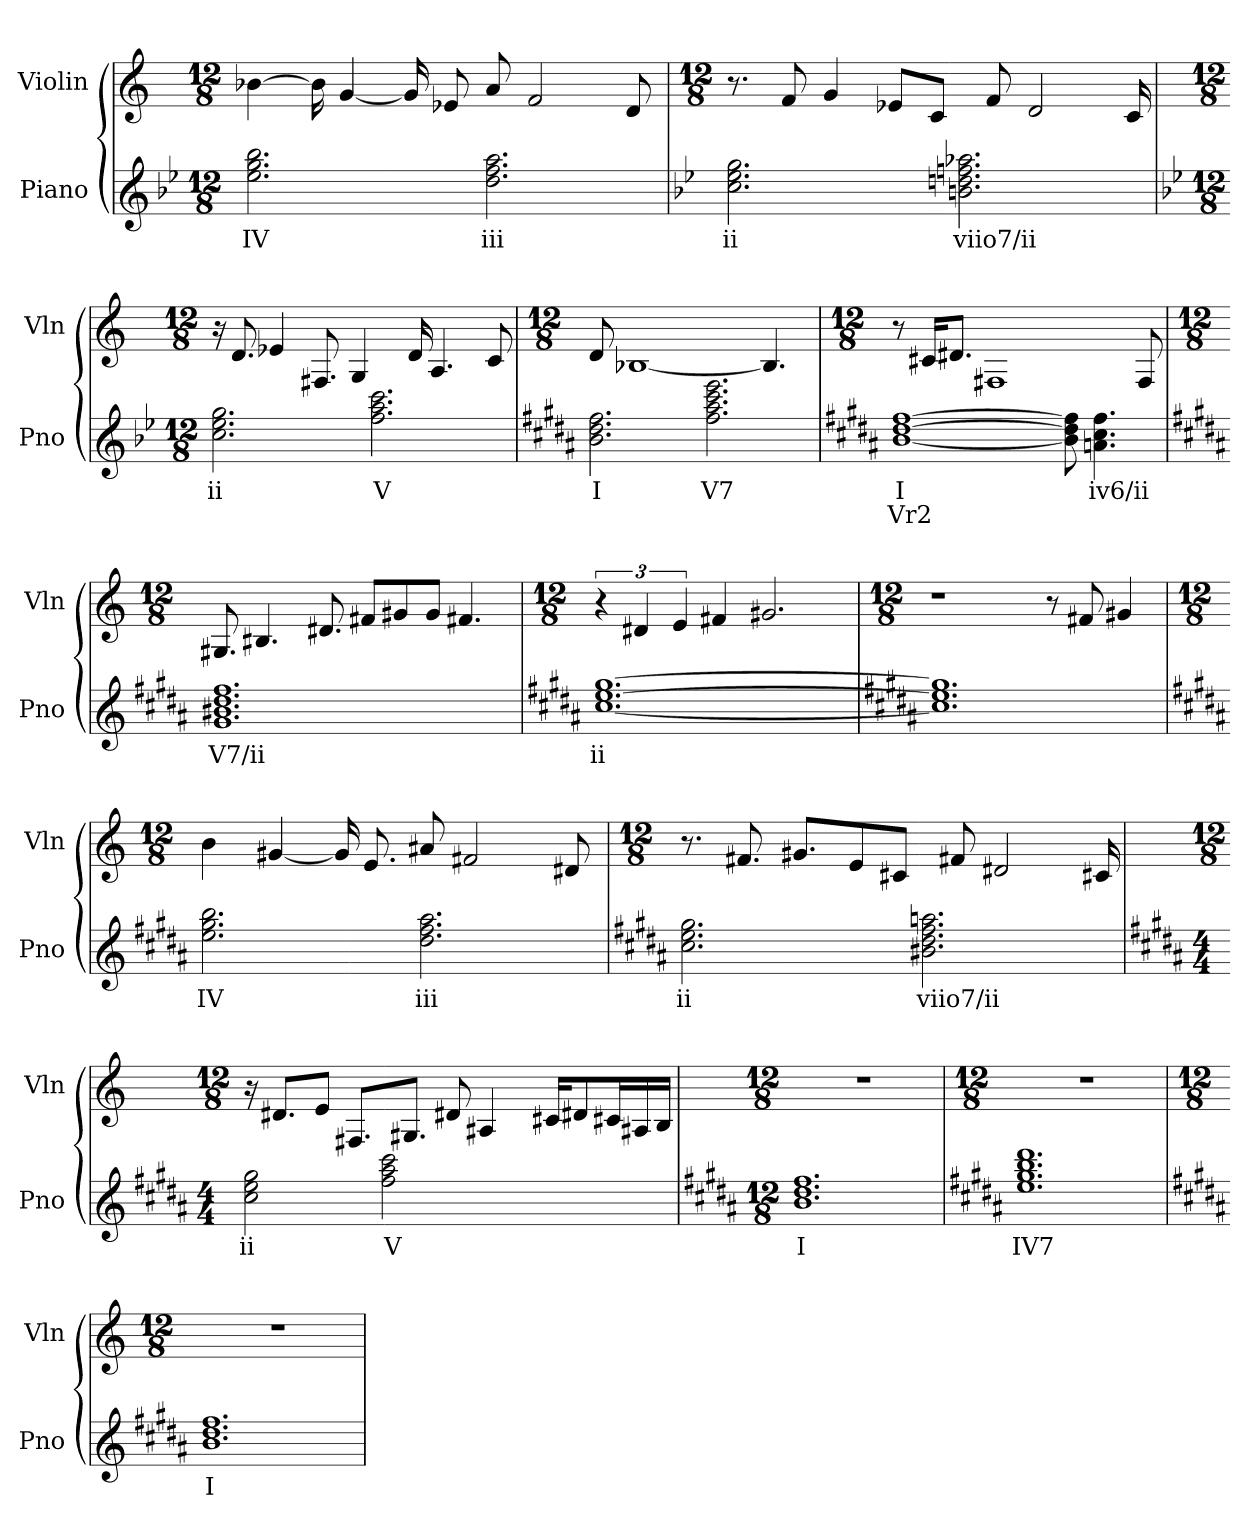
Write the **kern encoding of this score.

**kern	**text	**text	**kern
*part2	*part2	*part2	*part1
*staff2	*staff2	*staff2	*staff1
*I"Piano	*	*	*I"Violin
*I'Pno	*	*	*I'Vln
*k[b-e-]	*	*	*
*B-:	*	*	*
*M12/8	*	*	*M12/8
=	=	=	=
2.ee- 2.gg 2.bb-	IV	.	[4b-X
.	.	.	16b-]
.	.	.	[4g
.	.	.	16g]
.	.	.	8e-X
2.dd 2.ff 2.aa	iii	.	8a
.	.	.	2f
.	.	.	8d
=	=	=	=
*k[b-e-]	*	*	*
*B-:	*	*	*
*	*	*	*M12/8
2.cc 2.ee- 2.gg	ii	.	8.r
.	.	.	8f
.	.	.	4g
.	.	.	8e-XL
.	.	.	8cJ
2.bn 2.ddn 2.ffn 2.aa-X	viio7/ii	.	.
.	.	.	8f
.	.	.	2d
.	.	.	16c
=	=	=	=
*k[b-e-]	*	*	*
*B-:	*	*	*
*M12/8	*	*	*M12/8
2.cc 2.ee- 2.gg	ii	.	16r
.	.	.	8.d
.	.	.	4e-X
.	.	.	8.F#X
.	.	.	4G
2.ff 2.aa 2.ccc	V	.	.
.	.	.	16d
.	.	.	4.A
.	.	.	8c
=	=	=	=
*k[f#c#g#d#a#]	*	*	*
*B:	*	*	*
*	*	*	*M12/8
2.b 2.dd# 2.ff#	I	.	8d
.	.	.	[1B-X
2.ff# 2.aa# 2.ccc# 2.eee	V7	.	.
.	.	.	4.B-]
=	=	=	=
*k[f#c#g#d#a#]	*	*	*
*B:	*	*	*
*	*	*	*M12/8
[1b [1dd# [1ff#	I	Vr2	8r
.	.	.	16c#XKL
.	.	.	8.d#XJ
.	.	.	1F#X
8b] 8dd#] 8ff#]	.	.	.
4.an 4.cc# 4.ff#	iv6/ii	.	.
.	.	.	8F#
=	=	=	=
*k[f#c#g#d#a#]	*	*	*
*B:	*	*	*
*	*	*	*M12/8
1.g# 1.b#X 1.dd# 1.ff#	V7/ii	.	8.G#X
.	.	.	4.B#X
.	.	.	8.d#X
.	.	.	8f#XL
.	.	.	8g#X
.	.	.	8g#J
.	.	.	4.f#X
=	=	=	=
*k[f#c#g#d#a#]	*	*	*
*B:	*	*	*
*	*	*	*M12/8
[1.cc# [1.ee [1.gg#	ii	.	6r
.	.	.	6d#X
.	.	.	6e
.	.	.	4f#X
.	.	.	2.g#X
=	=	=	=
*k[f#c#g#d#a#]	*	*	*
*B:	*	*	*
*	*	*	*M12/8
1.cc#] 1.ee] 1.gg#]	.	.	1r
.	.	.	8r
.	.	.	8f#X
.	.	.	4g#X
=	=	=	=
*k[f#c#g#d#a#]	*	*	*
*B:	*	*	*
*	*	*	*M12/8
2.ee 2.gg# 2.bb	IV	.	4b
.	.	.	[4g#X
.	.	.	16g#]
.	.	.	8.e
2.dd# 2.ff# 2.aa#	iii	.	8a#X
.	.	.	2f#X
.	.	.	8d#X
=	=	=	=
*k[f#c#g#d#a#]	*	*	*
*B:	*	*	*
*	*	*	*M12/8
2.cc# 2.ee 2.gg#	ii	.	8.r
.	.	.	8.f#X
.	.	.	8.g#XL
.	.	.	8e
.	.	.	8c#XJ
2.b#X 2.dd# 2.ff# 2.aan	viio7/ii	.	.
.	.	.	8f#X
.	.	.	2d#X
.	.	.	16c#X
=	=	=	=
*k[f#c#g#d#a#]	*	*	*
*B:	*	*	*
*M4/4	*	*	*M12/8
2cc# 2ee 2gg#	ii	.	16r
.	.	.	8.d#XL
.	.	.	8eJ
.	.	.	8.F#XL
2ff# 2aa# 2ccc#	V	.	.
.	.	.	8.G#XJ
.	.	.	8d#X
.	.	.	4A#X
2ryy	.	.	.
.	.	.	16c#XKL
.	.	.	8d#X
.	.	.	16c#XL
.	.	.	16A#X
.	.	.	16BJJ
=	=	=	=
*k[f#c#g#d#a#]	*	*	*
*B:	*	*	*
*M12/8	*	*	*M12/8
1.b 1.dd# 1.ff#	I	.	1.r
=	=	=	=
*k[f#c#g#d#a#]	*	*	*
*B:	*	*	*
*	*	*	*M12/8
1.ee 1.gg# 1.bb 1.ddd#	IV7	.	1.r
=	=	=	=
*k[f#c#g#d#a#]	*	*	*
*B:	*	*	*
*	*	*	*M12/8
1.b 1.dd# 1.ff#	I	.	1.r
=	=	=	=
*-	*-	*-	*-
